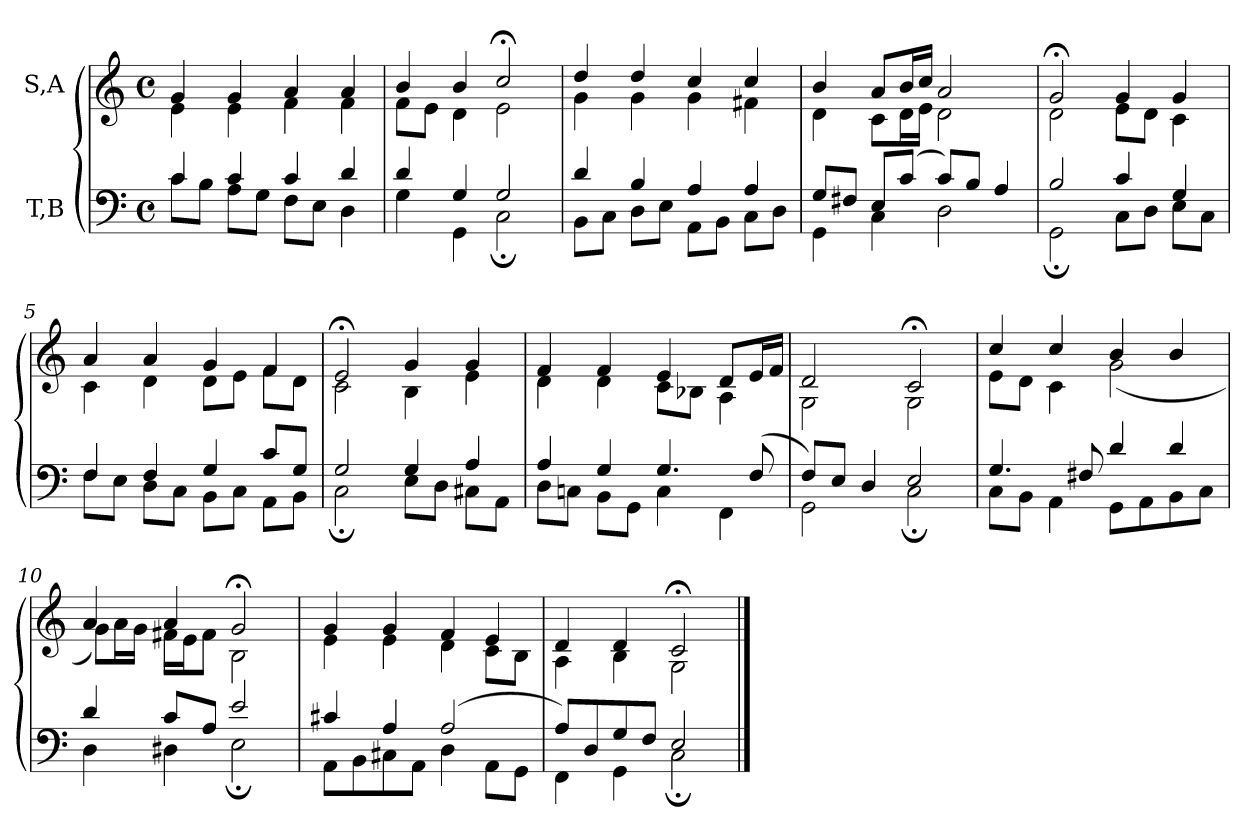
**kern	**kern
*part2	*part1
*staff2	*staff1
*I"T,B	*I"S,A
*clefF4	*clefG2
*k[]	*k[]
*M4/4	*M4/4
*met(c)	*met(c)
=	=
*^	*^
4c	8cL	4g	4e
.	8BJ	.	.
4c	8AL	4g	4e
.	8GJ	.	.
4c	8FL	4a	4f
.	8EJ	.	.
4d	4D	4a	4f
=1	=1	=1	=1
4d	4G	4b	8fL
.	.	.	8eJ
4G	4GG	4b	4d
2G	2C;	2cc;<	2e
=2	=2	=2	=2
4d	8BBL	4dd	4g
.	8CJ	.	.
4B	8DL	4dd	4g
.	8EJ	.	.
4A	8AAL	4cc	4g
.	8BBJ	.	.
4A	8CL	4cc	4f#X
.	8DJ	.	.
=3	=3	=3	=3
8GL	4GG	4b	4d
8F#XJ	.	.	.
8EL	4C	8aL	8cL
(>8cJ	.	16bL	16dL
.	.	16ccJJ	16eJJ
8cL)	2D	2a	2d
8BJ	.	.	.
4A	.	.	.
=4	=4	=4	=4
2B	2GG;	2g;<	2d
4c	8CL	4g	8eL
.	8DJ	.	8dJ
4G	8EL	4g	4c
.	8CJ	.	.
=5	=5	=5	=5
4F	8FL	4a	4c
.	8EJ	.	.
4F	8DL	4a	4d
.	8CJ	.	.
4G	8BBL	4g	8dL
.	8CJ	.	8eJ
8cL	8AAL	4f	8fL
8GJ	8BBJ	.	8dJ
=6	=6	=6	=6
2G	2C;	2e;<	2c
4G	8EL	4g	4B
.	8DJ	.	.
4A	8C#XL	4g	4e
.	8AAJ	.	.
=7	=7	=7	=7
4A	8DL	4f	4d
.	8CnJ	.	.
4G	8BBL	4f	4d
.	8GGJ	.	.
4.G	4C	4e	8cL
.	.	.	8B-XJ
.	4FF	8dL	4A
(>8F	.	16eL	.
.	.	16fJJ	.
=8	=8	=8	=8
8FL)	2GG	2d	2G
8EJ	.	.	.
4D	.	.	.
2E	2C;	2c;<	2G
=9	=9	=9	=9
4.G	8CL	4cc	8eL
.	8BBJ	.	8dJ
.	4AA	4cc	4c
8F#X	.	.	.
4d	8GGL	4b	(<2g
.	8AA	.	.
4d	8BB	4b	.
.	8CJ	.	.
=10	=10	=10	=10
4d	4D	4a	8gL)
.	.	.	16aL
.	.	.	16gJJ
8cL	4D#X	4a	16f#XLL
.	.	.	16eJ
8AJ	.	.	8f#J
2e	2E;	2g;<	2B
=11	=11	=11	=11
4c#X	8AAL	4g	4e
.	8BB	.	.
4A	8C#X	4g	4e
.	8AAJ	.	.
(>2A	4D	4f	4d
.	8AAL	4e	8cL
.	8GGJ	.	8BJ
=12	=12	=12	=12
8AL)	4FF	4d	4A
8D	.	.	.
8G	4GG	4d	4B
8FJ	.	.	.
2E	2C;	2c;<	2G
*v	*v	*	*
*	*v	*v
==	==
*-	*-
